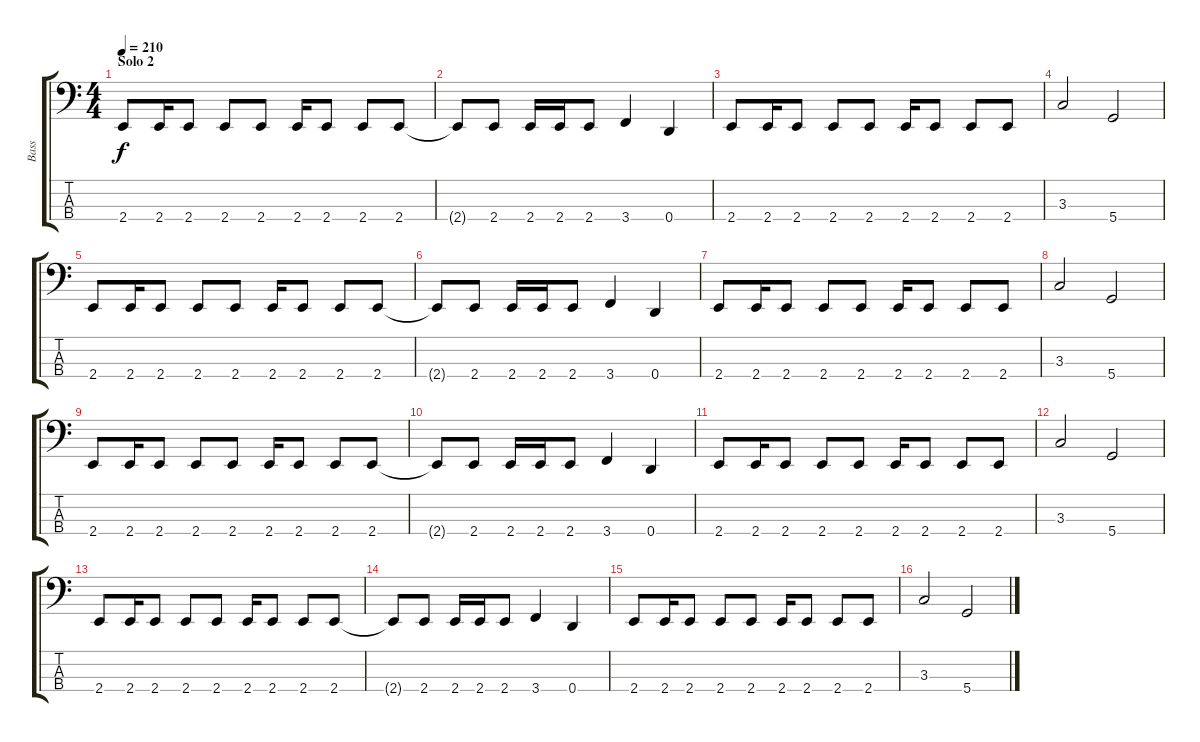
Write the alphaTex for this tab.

\track ("Bass" "Bass") {instrument electricbasspick}
\staff {score tabs}
\tuning (G2 D2 A1 D1) {hide}
\ts (4 4)
\section ("" "Solo 2")
\tempo 210
\clef f4
\ks c
2.4.8{dy f balance 3} 2.4.16 2.4.8 2.4.8 2.4.8 2.4.16 2.4.8 2.4.8 2.4.8 |
2.4{t}.8 2.4.8 2.4.16 2.4.16 2.4.8 3.4.4 0.4.4 |
2.4.8 2.4.16 2.4.8 2.4.8 2.4.8 2.4.16 2.4.8 2.4.8 2.4.8 |
3.3.2 5.4.2 |
2.4.8 2.4.16 2.4.8 2.4.8 2.4.8 2.4.16 2.4.8 2.4.8 2.4.8 |
2.4{t}.8 2.4.8 2.4.16 2.4.16 2.4.8 3.4.4 0.4.4 |
2.4.8 2.4.16 2.4.8 2.4.8 2.4.8 2.4.16 2.4.8 2.4.8 2.4.8 |
3.3.2 5.4.2 |
2.4.8 2.4.16 2.4.8 2.4.8 2.4.8 2.4.16 2.4.8 2.4.8 2.4.8 |
2.4{t}.8 2.4.8 2.4.16 2.4.16 2.4.8 3.4.4 0.4.4 |
2.4.8 2.4.16 2.4.8 2.4.8 2.4.8 2.4.16 2.4.8 2.4.8 2.4.8 |
3.3.2 5.4.2 |
2.4.8 2.4.16 2.4.8 2.4.8 2.4.8 2.4.16 2.4.8 2.4.8 2.4.8 |
2.4{t}.8 2.4.8 2.4.16 2.4.16 2.4.8 3.4.4 0.4.4 |
2.4.8 2.4.16 2.4.8 2.4.8 2.4.8 2.4.16 2.4.8 2.4.8 2.4.8 |
3.3.2 5.4.2
